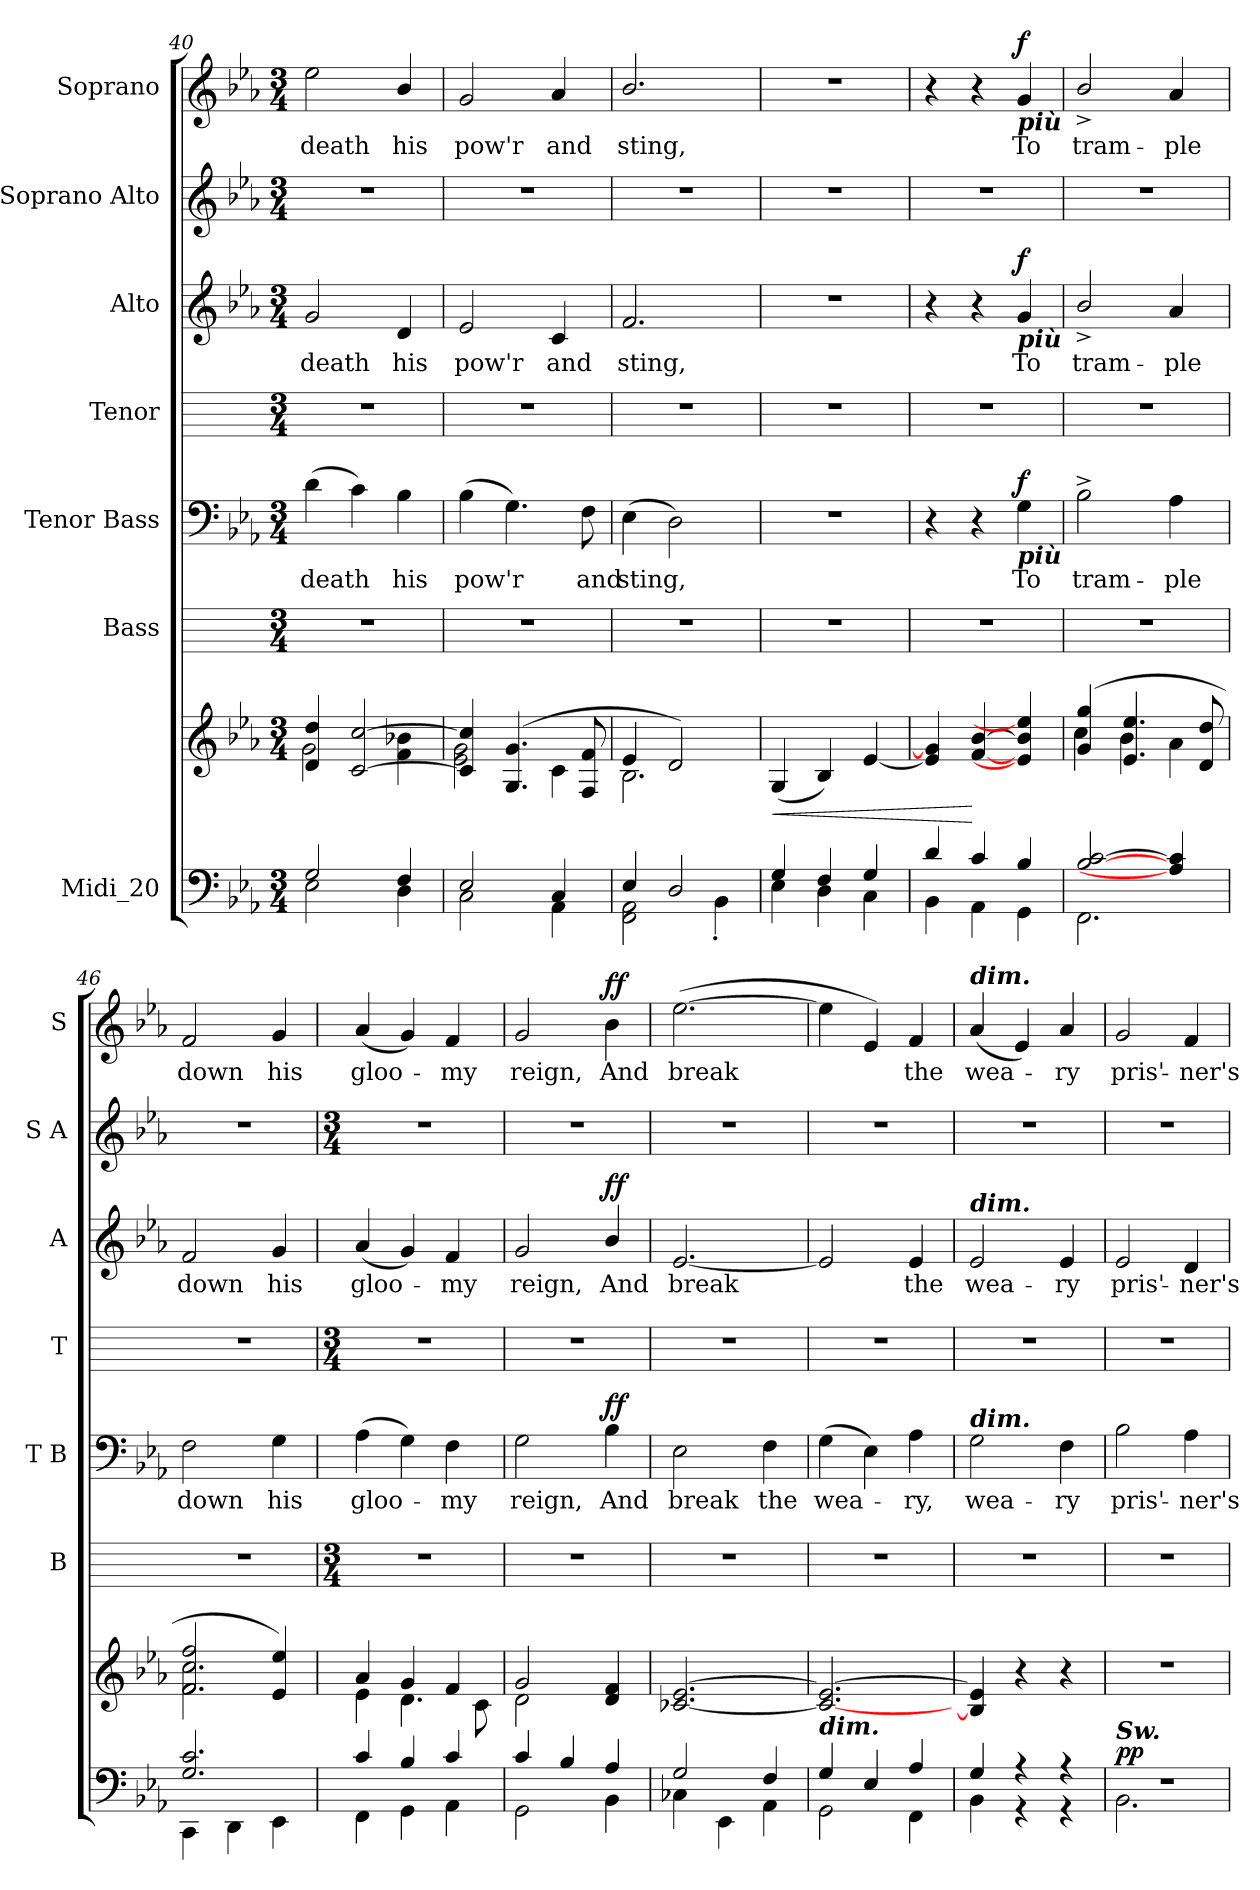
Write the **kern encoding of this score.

**kern	**kern	**dynam	**kern	**kern	**text	**dynam	**kern	**kern	**text	**dynam	**kern	**kern	**text	**dynam
*part7	*part7	*part7	*part6	*part5	*part5	*part5	*part4	*part3	*part3	*part3	*part2	*part1	*part1	*part1
*staff8	*staff7	*staff7/8	*staff6	*staff5	*staff5	*staff5	*staff4	*staff3	*staff3	*staff3	*staff2	*staff1	*staff1	*staff1
*I"Midi_20	*	*	*I"Bass	*I"Tenor Bass	*	*	*I"Tenor	*I"Alto	*	*	*I"Soprano Alto	*I"Soprano	*	*
*	*	*	*I'B	*I'T B	*	*	*I'T	*I'A	*	*	*I'S A	*I'S	*	*
*clefF4	*clefG2	*	*	*clefF4	*	*	*	*clefG2	*	*	*clefG2	*clefG2	*	*
*k[b-e-a-]	*k[b-e-a-]	*	*	*k[b-e-a-]	*	*	*	*k[b-e-a-]	*	*	*k[b-e-a-]	*k[b-e-a-]	*	*
*E-:	*E-:	*	*	*E-:	*	*	*	*E-:	*	*	*E-:	*E-:	*	*
*M3/4	*M3/4	*	*M3/4	*M3/4	*	*	*M3/4	*M3/4	*	*	*M3/4	*M3/4	*	*
=40	=40	=40	=40	=40	=40	=40	=40	=40	=40	=40	=40	=40	=40	=40
*^	*^	*	*	*	*	*	*	*	*	*	*	*	*	*
!	!	!	!	!	!	!	!LO:LY:b	!	!	!	!LO:LY:b	!	!	!	!LO:LY:b	!
2G/	2E-\	4d/ 4dd/	2g\	.	2.r	(>4d	death	.	2.r	2g	death	.	2.r	2ee-	death	.
.	.	[2c/ [2cc/	.	.	.	4c)	.	.	.	.	.	.	.	.	.	.
!	!	!	!	!	!	!	!LO:LY:b	!	!	!	!LO:LY:b	!	!	!	!LO:LY:b	!
4F/	4D\	.	4f\ 4b-X\	.	.	4B-	his	.	.	4d	his	.	.	4b-/	his	.
=41	=41	=41	=41	=41	=41	=41	=41	=41	=41	=41	=41	=41	=41	=41	=41	=41
!	!	!	!	!	!	!	!LO:LY:b	!	!	!	!LO:LY:b	!	!	!	!LO:LY:b	!
2E-/	2C\	4c/] 4cc/]	2e-\ 2g\	.	2.r	(>4B-	pow'r	.	2.r	2e-	pow'r	.	2.r	2g	pow'r	.
.	.	(>4.G/ 4.g/	.	.	.	4.G)	.	.	.	.	.	.	.	.	.	.
!	!	!	!	!	!	!	!	!	!	!	!LO:LY:b	!	!	!	!LO:LY:b	!
4C/	4AA-\	.	4c\	.	.	.	.	.	.	4c	and	.	.	4a-	and	.
!	!	!	!	!	!	!	!LO:LY:b	!	!	!	!	!	!	!	!	!
.	.	8F/ 8f/	.	.	.	8F	and	.	.	.	.	.	.	.	.	.
=42	=42	=42	=42	=42	=42	=42	=42	=42	=42	=42	=42	=42	=42	=42	=42	=42
!	!	!	!	!	!	!	!LO:LY:b	!	!	!	!LO:LY:b	!	!	!	!LO:LY:b	!
4E-/	2FF\ 2AA-\	4e-/	2.B-\	.	2.r	(>4E-	sting,	.	2.r	2.f	sting,	.	2.r	2.b-/	sting,	.
2D/	.	2d/)	.	.	.	2D)	.	.	.	.	.	.	.	.	.	.
.	4BB-'\	.	.	.	.	.	.	.	.	.	.	.	.	.	.	.
=43	=43	=43	=43	=43	=43	=43	=43	=43	=43	=43	=43	=43	=43	=43	=43	=43
!	!	!	!	!LO:HP:b	!	!LO:N:vis=1	!	!	!	!LO:N:vis=1	!	!	!	!LO:N:vis=1	!	!
4G/	4E-\	(>4G/	2ryy	<	2.r	2.r	.	.	2.r	2.r	.	.	2.r	2.r	.	.
4F/	4D\	4B-/)	.	.	.	.	.	.	.	.	.	.	.	.	.	.
4G/	4C\	[4e-/	4ryy	.	.	.	.	.	.	.	.	.	.	.	.	.
=44	=44	=44	=44	=44	=44	=44	=44	=44	=44	=44	=44	=44	=44	=44	=44	=44
4d/	4BB-\	4e-/] 4g/]	2ryy	.	2.r	4r	.	.	2.r	4r	.	.	2.r	4r	.	.
4c/	4AA-\	[4f/ [4b-/	.	[	.	4r	.	.	.	4r	.	.	.	4r	.	.
!	!	!	!	!	!	!	!	!	!	!	!	!	!	!LO:TX:b:Bi:t=più	!	!
!	!	!	!	!	!	!	!	!	!	!LO:TX:b:Bi:t=più	!	!	!	!	!	!
!	!	!	!	!	!	!LO:TX:b:Bi:t=più	!	!	!	!	!	!	!	!	!	!
!	!	!	!	!	!	!	!LO:LY:b	!LO:DY:b	!	!	!LO:LY:b	!LO:DY:b	!	!	!LO:LY:b	!LO:DY:b
4B-/	4GG\	4e-/] 4b-/] 4ee-/]	4ryy	.	.	4G	To	f	.	4g	To	f	.	4g	To	f
=45	=45	=45	=45	=45	=45	=45	=45	=45	=45	=45	=45	=45	=45	=45	=45	=45
!	!	!	!	!	!	!	!LO:LY:b	!	!	!	!LO:LY:b	!	!	!	!LO:LY:b	!
[2B-/ [2c/	2.FF\	(>4g/ 4gg/	4cc\	.	2.r	2B-^	tram-	.	2.r	2b-^/	tram-	.	2.r	2b-^/	tram-	.
.	.	4.e-/ 4.ee-/	4b-\	.	.	.	.	.	.	.	.	.	.	.	.	.
!	!	!	!	!	!	!	!LO:LY:b	!	!	!	!LO:LY:b	!	!	!	!LO:LY:b	!
4A-/] 4c/]	.	.	4a-\	.	.	4A-	-ple	.	.	4a-	-ple	.	.	4a-	-ple	.
.	.	8d/ 8dd/	.	.	.	.	.	.	.	.	.	.	.	.	.	.
=46	=46	=46	=46	=46	=46	=46	=46	=46	=46	=46	=46	=46	=46	=46	=46	=46
!	!	!	!	!	!	!	!LO:LY:b	!	!	!	!LO:LY:b	!	!	!	!LO:LY:b	!
2.G/ 2.c/	4CC\	2f/ 2ff/	2.f\ 2.cc\	.	2.r	2F	down	.	2.r	2f	down	.	2.r	2f	down	.
.	4DD\	.	.	.	.	.	.	.	.	.	.	.	.	.	.	.
!	!	!	!	!	!	!	!LO:LY:b	!	!	!	!LO:LY:b	!	!	!	!LO:LY:b	!
.	4EE-\	4e-/ 4ee-/)	.	.	.	4G	his	.	.	4g	his	.	.	4g	his	.
!!LO:LB:g=z
=47	=47	=47	=47	=47	=47	=47	=47	=47	=47	=47	=47	=47	=47	=47	=47	=47
*	*	*	*	*	*M3/4	*	*	*	*M3/4	*	*	*	*M3/4	*	*	*
!	!	!	!	!	!	!	!LO:LY:b	!	!	!	!LO:LY:b	!	!	!	!LO:LY:b	!
4c/	4FF\	4a-/	4e-\	.	2.r	(>4A-	gloo-	.	2.r	(<4a-	gloo-	.	2.r	(<4a-	gloo-	.
4B-/	4GG\	4g/	4.d\	.	.	4G)	.	.	.	4g)	.	.	.	4g)	.	.
!	!	!	!	!	!	!	!LO:LY:b	!	!	!	!LO:LY:b	!	!	!	!LO:LY:b	!
4c/	4AA-\	4f/	.	.	.	4F	my	.	.	4f	my	.	.	4f	my	.
.	.	.	8c\	.	.	.	.	.	.	.	.	.	.	.	.	.
=48	=48	=48	=48	=48	=48	=48	=48	=48	=48	=48	=48	=48	=48	=48	=48	=48
!	!	!	!	!	!	!	!LO:LY:b	!	!	!	!LO:LY:b	!	!	!	!LO:LY:b	!
4c/	2GG\	2g/	2d\	.	2.r	2G	reign,	.	2.r	2g	reign,	.	2.r	2g	reign,	.
4B-/	.	.	.	.	.	.	.	.	.	.	.	.	.	.	.	.
!	!	!	!	!	!	!	!LO:LY:b	!LO:DY:b	!	!	!LO:LY:b	!LO:DY:b	!	!	!LO:LY:b	!LO:DY:b
4A-/	4BB-\	4d/ 4f/	4ryy	.	.	4B-	And	ff	.	4b-/	And	ff	.	4b-	And	ff
=49	=49	=49	=49	=49	=49	=49	=49	=49	=49	=49	=49	=49	=49	=49	=49	=49
!	!	!	!	!	!	!	!LO:LY:b	!	!	!	!LO:LY:b	!	!	!	!LO:LY:b	!
2G/	4C-X\	[2.c-X/ [2.e-/	2ryy	.	2.r	2E-	break	.	2.r	[2.e-	break	.	2.r	(<[2.ee-	break	.
.	4EE-\	.	.	.	.	.	.	.	.	.	.	.	.	.	.	.
!	!	!	!	!	!	!	!LO:LY:b	!	!	!	!	!	!	!	!	!
4F/	4AA-\	.	4ryy	.	.	4F	the	.	.	.	.	.	.	.	.	.
=50	=50	=50	=50	=50	=50	=50	=50	=50	=50	=50	=50	=50	=50	=50	=50	=50
!LO:TX:a:Bi:t=dim.	!	!	!	!	!	!	!	!	!	!	!	!	!	!	!	!
!	!	!	!	!	!	!	!LO:LY:b	!	!	!	!	!	!	!	!	!
4G/	2GG\	2.c-/_ 2.e-/_	2ryy	.	2.r	(>4G	wea-	.	2.r	2e-]	.	.	2.r	4ee-]	.	.
4E-/	.	.	.	.	.	4E-)	.	.	.	.	.	.	.	4e-)	.	.
!	!	!	!	!	!	!	!LO:LY:b	!	!	!	!LO:LY:b	!	!	!	!LO:LY:b	!
4A-/	4FF\	.	4ryy	.	.	4A-	ry,	.	.	4e-	the	.	.	4f	the	.
=51	=51	=51	=51	=51	=51	=51	=51	=51	=51	=51	=51	=51	=51	=51	=51	=51
!	!	!	!	!	!	!	!	!	!	!	!	!	!	!LO:TX:a:Bi:t=dim.	!	!
!	!	!	!	!	!	!	!	!	!	!LO:TX:a:Bi:t=dim.	!	!	!	!	!	!
!	!	!	!	!	!	!LO:TX:a:Bi:t=dim.	!	!	!	!	!	!	!	!	!	!
!	!	!	!	!	!	!	!LO:LY:b	!	!	!	!LO:LY:b	!	!	!	!LO:LY:b	!
4G/	4BB-\	4B-/] 4e-/]	2ryy	.	2.r	2G	wea-	.	2.r	2e-	wea-	.	2.r	(<4a-	wea-	.
4r	4r	4r	.	.	.	.	.	.	.	.	.	.	.	4e-)	.	.
!	!	!	!	!	!	!	!LO:LY:b	!	!	!	!LO:LY:b	!	!	!	!LO:LY:b	!
4r	4r	4r	4ryy	.	.	4F	-ry	.	.	4e-	-ry	.	.	4a-	ry	.
=52	=52	=52	=52	=52	=52	=52	=52	=52	=52	=52	=52	=52	=52	=52	=52	=52
!LO:TX:a:Bi:t=Sw.	!	!	!	!	!	!	!	!	!	!	!	!	!	!	!	!
!LO:N:vis=1	!	!LO:N:vis=1	!	!LO:DY:a=2	!	!	!LO:LY:b	!	!	!	!LO:LY:b	!	!	!	!LO:LY:b	!
2.r	2.BB-\	2.r	2ryy	pp	2.r	2B-	pris'-	.	2.r	2e-	pris'-	.	2.r	2g	pris'-	.
!	!	!	!	!	!	!	!LO:LY:b	!	!	!	!LO:LY:b	!	!	!	!LO:LY:b	!
.	.	.	4ryy	.	.	4A-	-ner's	.	.	4d	-ner's	.	.	4f	-ner's	.
*v	*v	*	*	*	*	*	*	*	*	*	*	*	*	*	*	*
*	*v	*v	*	*	*	*	*	*	*	*	*	*	*	*	*
=	=	=	=	=	=	=	=	=	=	=	=	=	=	=
*-	*-	*-	*-	*-	*-	*-	*-	*-	*-	*-	*-	*-	*-	*-
